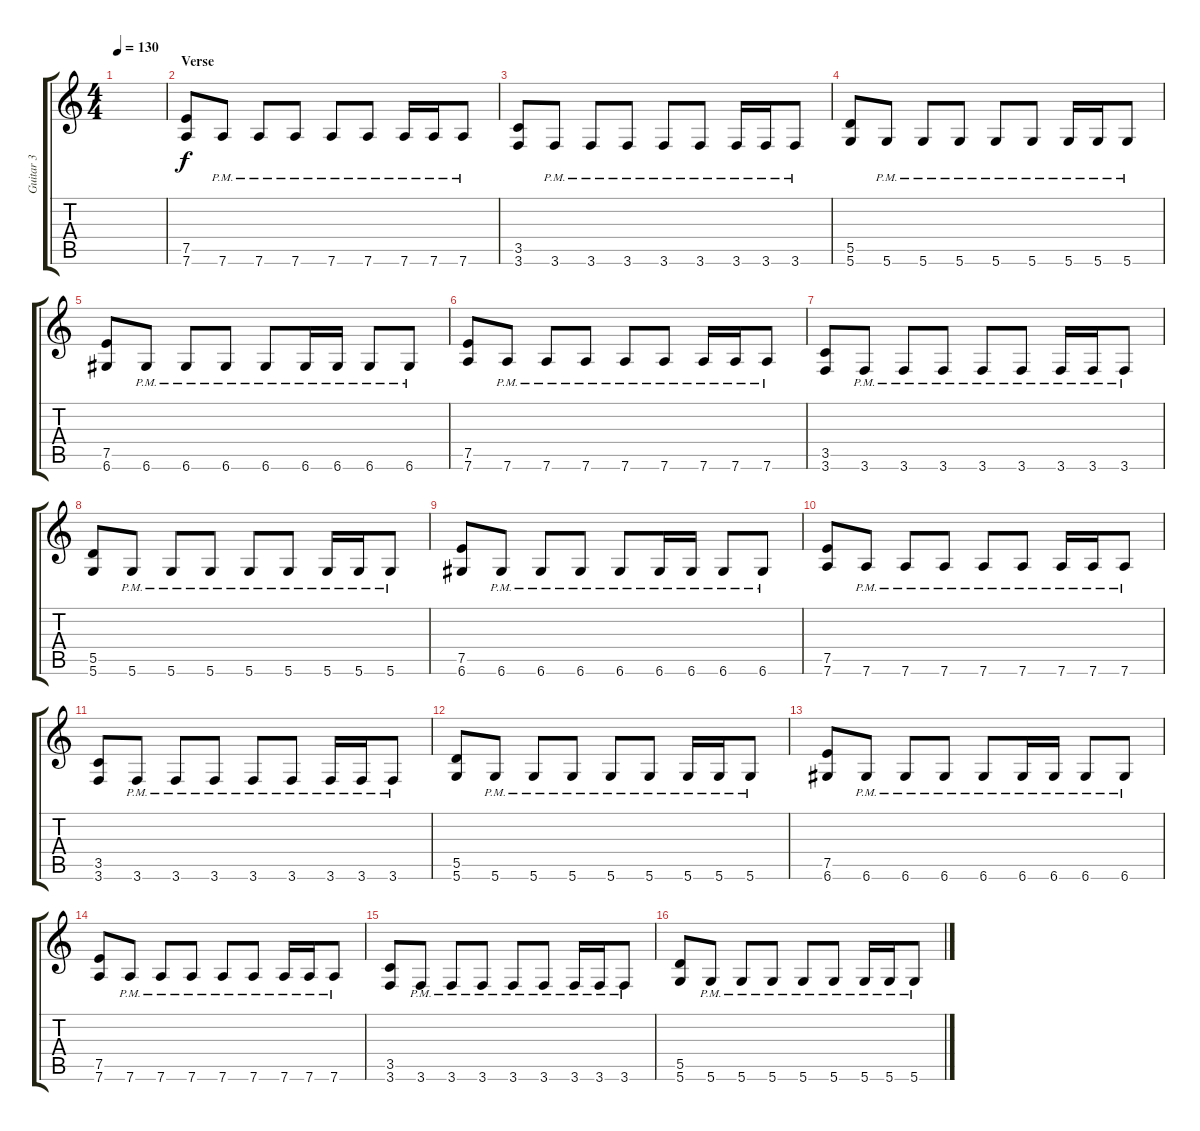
\track ("Guitar 3" "Guitar 3") {instrument overdrivenguitar}
\staff {score tabs}
\tuning (E4 B3 G3 D3 A2 D2) {hide}
\ts (4 4)
\tempo 130
\clef g2
\ks c
|
\section ("" "Verse")
(7.5 7.6).8{volume 13} 7.6{pm}.8 7.6{pm}.8 7.6{pm}.8 7.6{pm}.8 7.6{pm}.8 7.6{pm}.16 7.6{pm}.16 7.6{pm}.8 |
(3.5 3.6).8 3.6{pm}.8 3.6{pm}.8 3.6{pm}.8 3.6{pm}.8 3.6{pm}.8 3.6{pm}.16 3.6{pm}.16 3.6{pm}.8 |
(5.5 5.6).8 5.6{pm}.8 5.6{pm}.8 5.6{pm}.8 5.6{pm}.8 5.6{pm}.8 5.6{pm}.16 5.6{pm}.16 5.6{pm}.8 |
(7.5 6.6).8 6.6{pm}.8 6.6{pm}.8 6.6{pm}.8 6.6{pm}.8 6.6{pm}.16 6.6{pm}.16 6.6{pm}.8 6.6{pm}.8 |
(7.5 7.6).8 7.6{pm}.8 7.6{pm}.8 7.6{pm}.8 7.6{pm}.8 7.6{pm}.8 7.6{pm}.16 7.6{pm}.16 7.6{pm}.8 |
(3.5 3.6).8 3.6{pm}.8 3.6{pm}.8 3.6{pm}.8 3.6{pm}.8 3.6{pm}.8 3.6{pm}.16 3.6{pm}.16 3.6{pm}.8 |
(5.5 5.6).8 5.6{pm}.8 5.6{pm}.8 5.6{pm}.8 5.6{pm}.8 5.6{pm}.8 5.6{pm}.16 5.6{pm}.16 5.6{pm}.8 |
(7.5 6.6).8 6.6{pm}.8 6.6{pm}.8 6.6{pm}.8 6.6{pm}.8 6.6{pm}.16 6.6{pm}.16 6.6{pm}.8 6.6{pm}.8 |
(7.5 7.6).8{volume 13} 7.6{pm}.8 7.6{pm}.8 7.6{pm}.8 7.6{pm}.8 7.6{pm}.8 7.6{pm}.16 7.6{pm}.16 7.6{pm}.8 |
(3.5 3.6).8 3.6{pm}.8 3.6{pm}.8 3.6{pm}.8 3.6{pm}.8 3.6{pm}.8 3.6{pm}.16 3.6{pm}.16 3.6{pm}.8 |
(5.5 5.6).8 5.6{pm}.8 5.6{pm}.8 5.6{pm}.8 5.6{pm}.8 5.6{pm}.8 5.6{pm}.16 5.6{pm}.16 5.6{pm}.8 |
(7.5 6.6).8 6.6{pm}.8 6.6{pm}.8 6.6{pm}.8 6.6{pm}.8 6.6{pm}.16 6.6{pm}.16 6.6{pm}.8 6.6{pm}.8 |
(7.5 7.6).8 7.6{pm}.8 7.6{pm}.8 7.6{pm}.8 7.6{pm}.8 7.6{pm}.8 7.6{pm}.16 7.6{pm}.16 7.6{pm}.8 |
(3.5 3.6).8 3.6{pm}.8 3.6{pm}.8 3.6{pm}.8 3.6{pm}.8 3.6{pm}.8 3.6{pm}.16 3.6{pm}.16 3.6{pm}.8 |
(5.5 5.6).8 5.6{pm}.8 5.6{pm}.8 5.6{pm}.8 5.6{pm}.8 5.6{pm}.8 5.6{pm}.16 5.6{pm}.16 5.6{pm}.8
